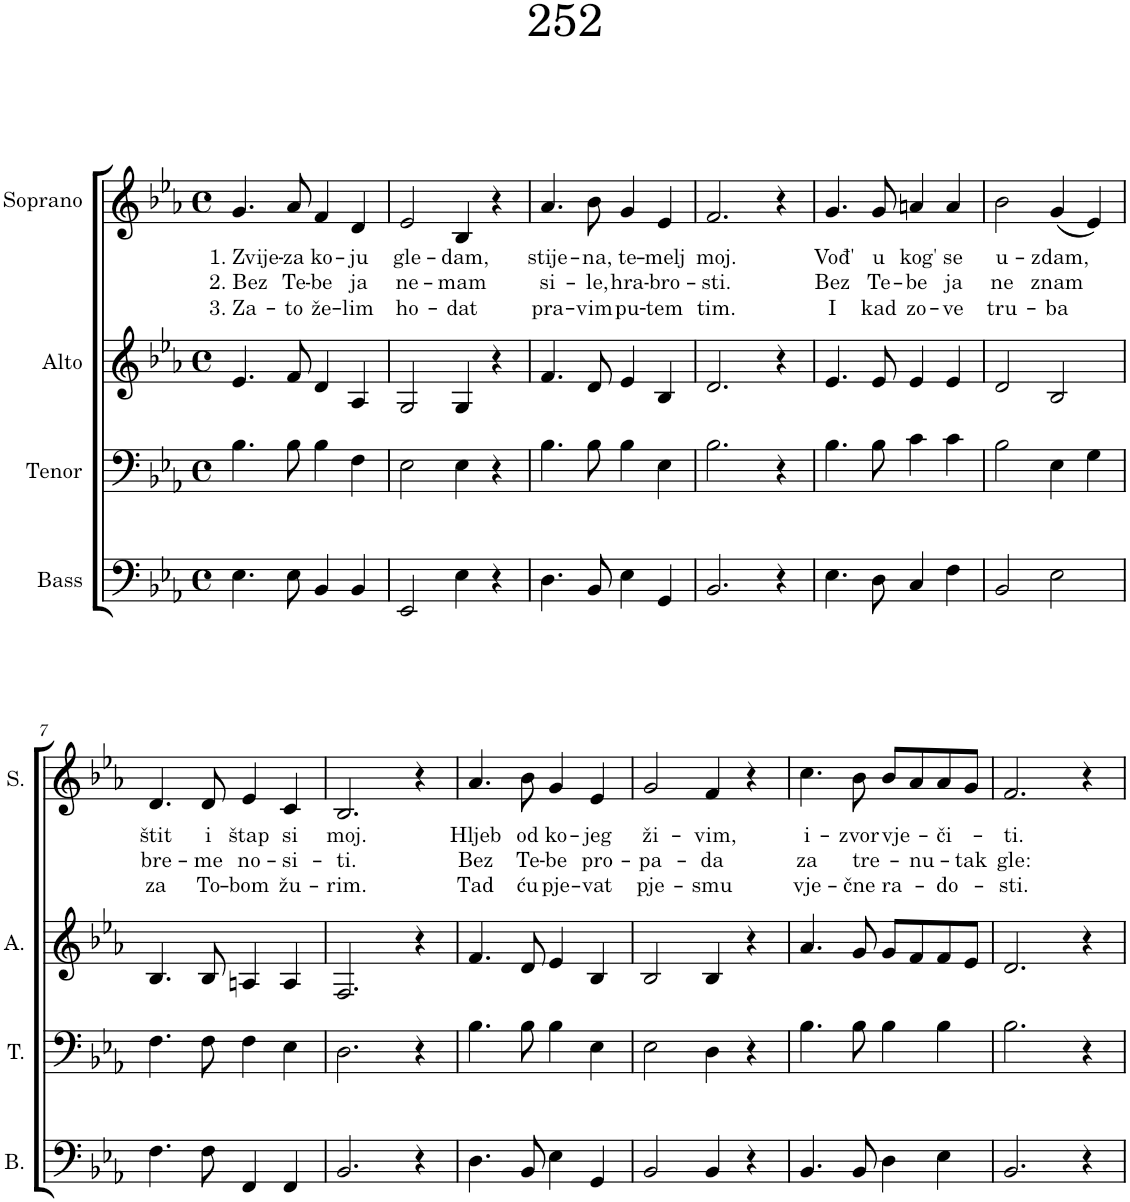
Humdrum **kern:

**kern	**kern	**kern	**kern	**text	**text	**text
*part4	*part3	*part2	*part1	*part1	*part1	*part1
*staff4	*staff3	*staff2	*staff1	*staff1	*staff1	*staff1
*I"Bass	*I"Tenor	*I"Alto	*I"Soprano	*	*	*
*I'B.	*I'T.	*I'A.	*I'S.	*	*	*
*clefF4	*clefF4	*clefG2	*clefG2	*	*	*
*k[b-e-a-]	*k[b-e-a-]	*k[b-e-a-]	*k[b-e-a-]	*	*	*
*M4/4	*M4/4	*M4/4	*M4/4	*	*	*
*met(c)	*met(c)	*met(c)	*met(c)	*	*	*
=1	=1	=1	=1	=1	=1	=1
!	!	!	!	!LO:LY:b	!LO:LY:b	!LO:LY:b
4.E-\	4.B-\	4.e-/	4.g/	1. Zvije-	2. Bez	3. Za-
!	!	!	!	!LO:LY:b	!LO:LY:b	!LO:LY:b
8E-\	8B-\	8f/	8a-/	-za	Te-	-to
!	!	!	!	!LO:LY:b	!LO:LY:b	!LO:LY:b
4BB-/	4B-\	4d/	4f/	ko-	-be	že-
!	!	!	!	!LO:LY:b	!LO:LY:b	!LO:LY:b
4BB-/	4F\	4A-/	4d/	-ju	ja	-lim
=2	=2	=2	=2	=2	=2	=2
!	!	!	!	!LO:LY:b	!LO:LY:b	!LO:LY:b
2EE-/	2E-\	2G/	2e-/	gle-	ne-	ho-
!	!	!	!	!LO:LY:b	!LO:LY:b	!LO:LY:b
4E-\	4E-\	4G/	4B-/	-dam,	-mam	-dat
4r	4r	4r	4r	.	.	.
=3	=3	=3	=3	=3	=3	=3
!	!	!	!	!LO:LY:b	!LO:LY:b	!LO:LY:b
4.D\	4.B-\	4.f/	4.a-/	stije-	si-	pra-
!	!	!	!	!LO:LY:b	!LO:LY:b	!LO:LY:b
8BB-/	8B-\	8d/	8b-\	-na,	-le,	-vim
!	!	!	!	!LO:LY:b	!LO:LY:b	!LO:LY:b
4E-\	4B-\	4e-/	4g/	te-	hra-	pu-
!	!	!	!	!LO:LY:b	!LO:LY:b	!LO:LY:b
4GG/	4E-\	4B-/	4e-/	-melj	-bro-	-tem
=4	=4	=4	=4	=4	=4	=4
!	!	!	!	!LO:LY:b	!LO:LY:b	!LO:LY:b
2.BB-/	2.B-\	2.d/	2.f/	moj.	-sti.	tim.
4r	4r	4r	4r	.	.	.
=5	=5	=5	=5	=5	=5	=5
!	!	!	!	!LO:LY:b	!LO:LY:b	!LO:LY:b
4.E-\	4.B-\	4.e-/	4.g/	Vođ'	Bez	I
!	!	!	!	!LO:LY:b	!LO:LY:b	!LO:LY:b
8D\	8B-\	8e-/	8g/	u	Te-	kad
!	!	!	!	!LO:LY:b	!LO:LY:b	!LO:LY:b
4C/	4c\	4e-/	4an/	kog'	-be	zo-
!	!	!	!	!LO:LY:b	!LO:LY:b	!LO:LY:b
4F\	4c\	4e-/	4a/	se	ja	-ve
=6	=6	=6	=6	=6	=6	=6
!	!	!	!	!LO:LY:b	!LO:LY:b	!LO:LY:b
2BB-/	2B-\	2d/	2b-\	u-	ne	tru-
!	!	!	!	!LO:LY:b	!LO:LY:b	!LO:LY:b
2E-\	4E-\	2B-/	(4g/	-zdam,	znam	-ba
.	4G\	.	4e-/)	.	.	.
!!LO:LB:g=z
=7	=7	=7	=7	=7	=7	=7
!	!	!	!	!LO:LY:b	!LO:LY:b	!LO:LY:b
4.F\	4.F\	4.B-/	4.d/	štit	bre-	za
!	!	!	!	!LO:LY:b	!LO:LY:b	!LO:LY:b
8F\	8F\	8B-/	8d/	i	-me	To-
!	!	!	!	!LO:LY:b	!LO:LY:b	!LO:LY:b
4FF/	4F\	4An/	4e-/	štap	no-	-bom
!	!	!	!	!LO:LY:b	!LO:LY:b	!LO:LY:b
4FF/	4E-\	4A/	4c/	si	-si-	žu-
=8	=8	=8	=8	=8	=8	=8
!	!	!	!	!LO:LY:b	!LO:LY:b	!LO:LY:b
2.BB-/	2.D\	2.F/	2.B-/	moj.	-ti.	-rim.
4r	4r	4r	4r	.	.	.
=9	=9	=9	=9	=9	=9	=9
!	!	!	!	!LO:LY:b	!LO:LY:b	!LO:LY:b
4.D\	4.B-\	4.f/	4.a-/	Hljeb	Bez	Tad
!	!	!	!	!LO:LY:b	!LO:LY:b	!LO:LY:b
8BB-/	8B-\	8d/	8b-\	od	Te-	ću
!	!	!	!	!LO:LY:b	!LO:LY:b	!LO:LY:b
4E-\	4B-\	4e-/	4g/	ko-	-be	pje-
!	!	!	!	!LO:LY:b	!LO:LY:b	!LO:LY:b
4GG/	4E-\	4B-/	4e-/	-jeg	pro-	-vat
=10	=10	=10	=10	=10	=10	=10
!	!	!	!	!LO:LY:b	!LO:LY:b	!LO:LY:b
2BB-/	2E-\	2B-/	2g/	ži-	-pa-	pje-
!	!	!	!	!LO:LY:b	!LO:LY:b	!LO:LY:b
4BB-/	4D\	4B-/	4f/	-vim,	-da	-smu
4r	4r	4r	4r	.	.	.
=11	=11	=11	=11	=11	=11	=11
!	!	!	!	!LO:LY:b	!LO:LY:b	!LO:LY:b
4.BB-/	4.B-\	4.a-/	4.cc\	i-	za	vje-
!	!	!	!	!LO:LY:b	!LO:LY:b	!LO:LY:b
8BB-/	8B-\	8g/	8b-\	-zvor	tre-	-čne
!	!	!	!	!LO:LY:b	!	!LO:LY:b
4D\	4B-\	8g/L	8b-/L	vje-	.	ra-
!	!	!	!	!	!LO:LY:b	!
.	.	8f/	8a-/	.	-nu-	.
!	!	!	!	!LO:LY:b	!	!LO:LY:b
4E-\	4B-\	8f/	8a-/	-či-	.	-do-
!	!	!	!	!	!LO:LY:b	!
.	.	8e-/J	8g/J	.	-tak	.
=12	=12	=12	=12	=12	=12	=12
!	!	!	!	!LO:LY:b	!LO:LY:b	!LO:LY:b
2.BB-/	2.B-\	2.d/	2.f/	-ti.	gle:	-sti.
4r	4r	4r	4r	.	.	.
=	=	=	=	=	=	=
*-	*-	*-	*-	*-	*-	*-
